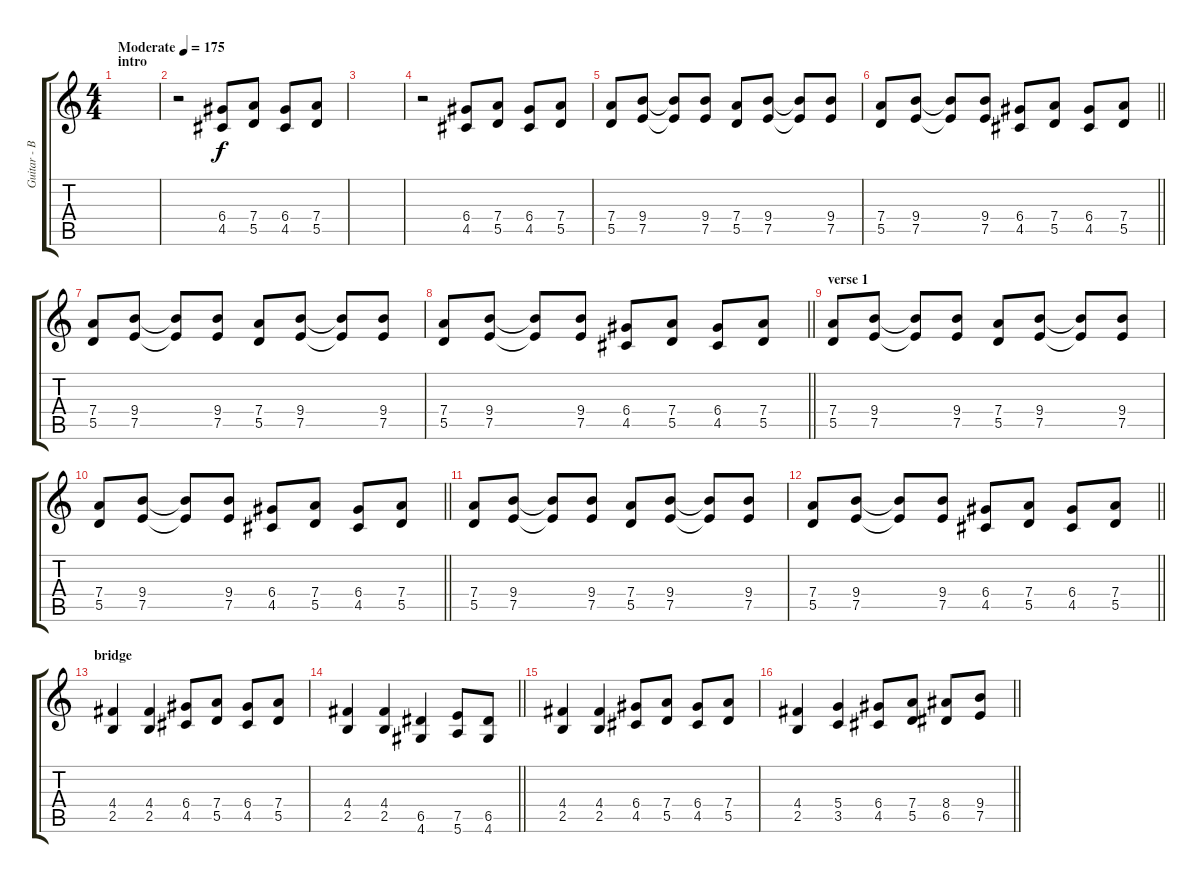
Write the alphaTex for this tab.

\track ("Guitar - Big John Duncan" "Guitar - B") {instrument distortionguitar}
\staff {score tabs}
\tuning (E4 B3 G3 D3 A2 E2) {hide}
\ts (4 4)
\section ("" "intro")
\tempo (175 "Moderate")
\clef g2
\ks c
|
r.2 (6.4 4.5).8 (7.4 5.5).8 (6.4 4.5).8 (7.4 5.5).8 |
|
r.2 (6.4 4.5).8 (7.4 5.5).8 (6.4 4.5).8 (7.4 5.5).8 |
(7.4 5.5).8 (9.4 7.5).8 (9.4{t} 7.5{t}).8 (9.4 7.5).8 (7.4 5.5).8 (9.4 7.5).8 (9.4{t} 7.5{t}).8 (9.4 7.5).8 |
\barLineRight lightlight
(7.4 5.5).8 (9.4 7.5).8 (9.4{t} 7.5{t}).8 (9.4 7.5).8 (6.4 4.5).8 (7.4 5.5).8 (6.4 4.5).8 (7.4 5.5).8 |
(7.4 5.5).8 (9.4 7.5).8 (9.4{t} 7.5{t}).8 (9.4 7.5).8 (7.4 5.5).8 (9.4 7.5).8 (9.4{t} 7.5{t}).8 (9.4 7.5).8 |
\barLineRight lightlight
(7.4 5.5).8 (9.4 7.5).8 (9.4{t} 7.5{t}).8 (9.4 7.5).8 (6.4 4.5).8 (7.4 5.5).8 (6.4 4.5).8 (7.4 5.5).8 |
\section ("" "verse 1")
(7.4 5.5).8 (9.4 7.5).8 (9.4{t} 7.5{t}).8 (9.4 7.5).8 (7.4 5.5).8 (9.4 7.5).8 (9.4{t} 7.5{t}).8 (9.4 7.5).8 |
\barLineRight lightlight
(7.4 5.5).8 (9.4 7.5).8 (9.4{t} 7.5{t}).8 (9.4 7.5).8 (6.4 4.5).8 (7.4 5.5).8 (6.4 4.5).8 (7.4 5.5).8 |
(7.4 5.5).8 (9.4 7.5).8 (9.4{t} 7.5{t}).8 (9.4 7.5).8 (7.4 5.5).8 (9.4 7.5).8 (9.4{t} 7.5{t}).8 (9.4 7.5).8 |
\barLineRight lightlight
(7.4 5.5).8 (9.4 7.5).8 (9.4{t} 7.5{t}).8 (9.4 7.5).8 (6.4 4.5).8 (7.4 5.5).8 (6.4 4.5).8 (7.4 5.5).8 |
\section ("" "bridge")
(4.4 2.5).4 (4.4 2.5).4 (6.4 4.5).8 (7.4 5.5).8 (6.4 4.5).8 (7.4 5.5).8 |
\barLineRight lightlight
(4.4 2.5).4 (4.4 2.5).4 (6.5 4.6).4 (7.5 5.6).8 (6.5 4.6).8 |
(4.4 2.5).4 (4.4 2.5).4 (6.4 4.5).8 (7.4 5.5).8 (6.4 4.5).8 (7.4 5.5).8 |
\barLineRight lightlight
(4.4 2.5).4 (5.4 3.5).4 (6.4 4.5).8 (7.4 5.5).8 (8.4 6.5).8 (9.4 7.5).8
